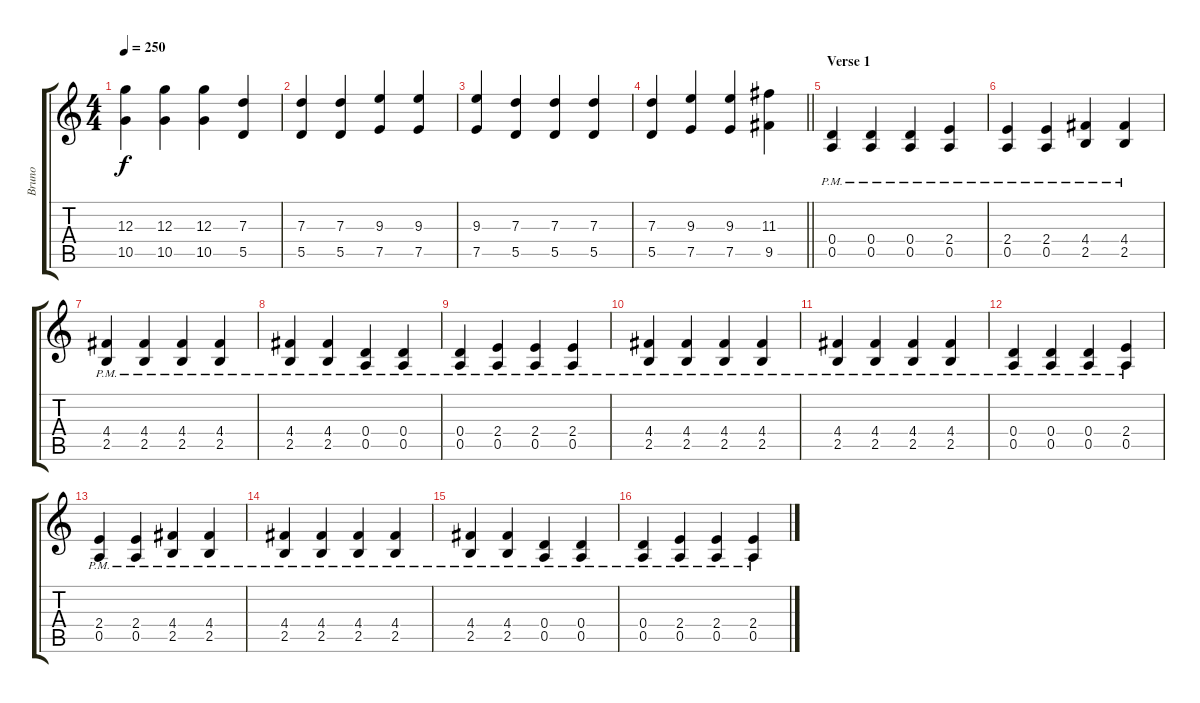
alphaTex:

\track ("Bruno " "Bruno ") {instrument distortionguitar}
\staff {score tabs}
\tuning (E4 B3 G3 D3 A2 E2) {hide}
\ts (4 4)
\tempo 250
\clef g2
\ks c
(12.3 10.5).4{dy f} (12.3 10.5).4 (12.3 10.5).4 (7.3 5.5).4 |
(7.3 5.5).4 (7.3 5.5).4 (9.3 7.5).4 (9.3 7.5).4 |
(9.3 7.5).4 (7.3 5.5).4 (7.3 5.5).4 (7.3 5.5).4 |
\barLineRight lightlight
(7.3 5.5).4 (9.3 7.5).4 (9.3 7.5).4 (11.3 9.5).4 |
\section ("" "Verse 1")
(0.4 0.5{pm}).4{instrument electricguitarmuted} (0.4 0.5{pm}).4 (0.4 0.5{pm}).4 (2.4 0.5{pm}).4 |
(2.4 0.5{pm}).4 (2.4 0.5{pm}).4 (4.4 2.5{pm}).4 (4.4 2.5{pm}).4 |
(4.4 2.5{pm}).4 (4.4 2.5{pm}).4 (4.4 2.5{pm}).4 (4.4 2.5{pm}).4 |
(4.4 2.5{pm}).4{instrument electricguitarmuted} (4.4 2.5{pm}).4 (0.4 0.5{pm}).4 (0.4 0.5{pm}).4 |
(0.4 0.5{pm}).4 (2.4 0.5{pm}).4 (2.4 0.5{pm}).4 (2.4 0.5{pm}).4 |
(4.4 2.5{pm}).4 (4.4 2.5{pm}).4 (4.4 2.5{pm}).4 (4.4 2.5{pm}).4 |
(4.4 2.5{pm}).4 (4.4 2.5{pm}).4 (4.4 2.5{pm}).4 (4.4 2.5{pm}).4 |
(0.4 0.5{pm}).4{instrument electricguitarmuted} (0.4 0.5{pm}).4 (0.4 0.5{pm}).4 (2.4 0.5{pm}).4 |
(2.4 0.5{pm}).4 (2.4 0.5{pm}).4 (4.4 2.5{pm}).4 (4.4 2.5{pm}).4 |
(4.4 2.5{pm}).4 (4.4 2.5{pm}).4 (4.4 2.5{pm}).4 (4.4 2.5{pm}).4 |
(4.4{pm} 2.5{pm}).4 (4.4{pm} 2.5{pm}).4 (0.4{pm} 0.5{pm}).4 (0.4{pm} 0.5{pm}).4 |
(0.4{pm} 0.5{pm}).4 (2.4{pm} 0.5{pm}).4 (2.4{pm} 0.5{pm}).4 (2.4{pm} 0.5{pm}).4
